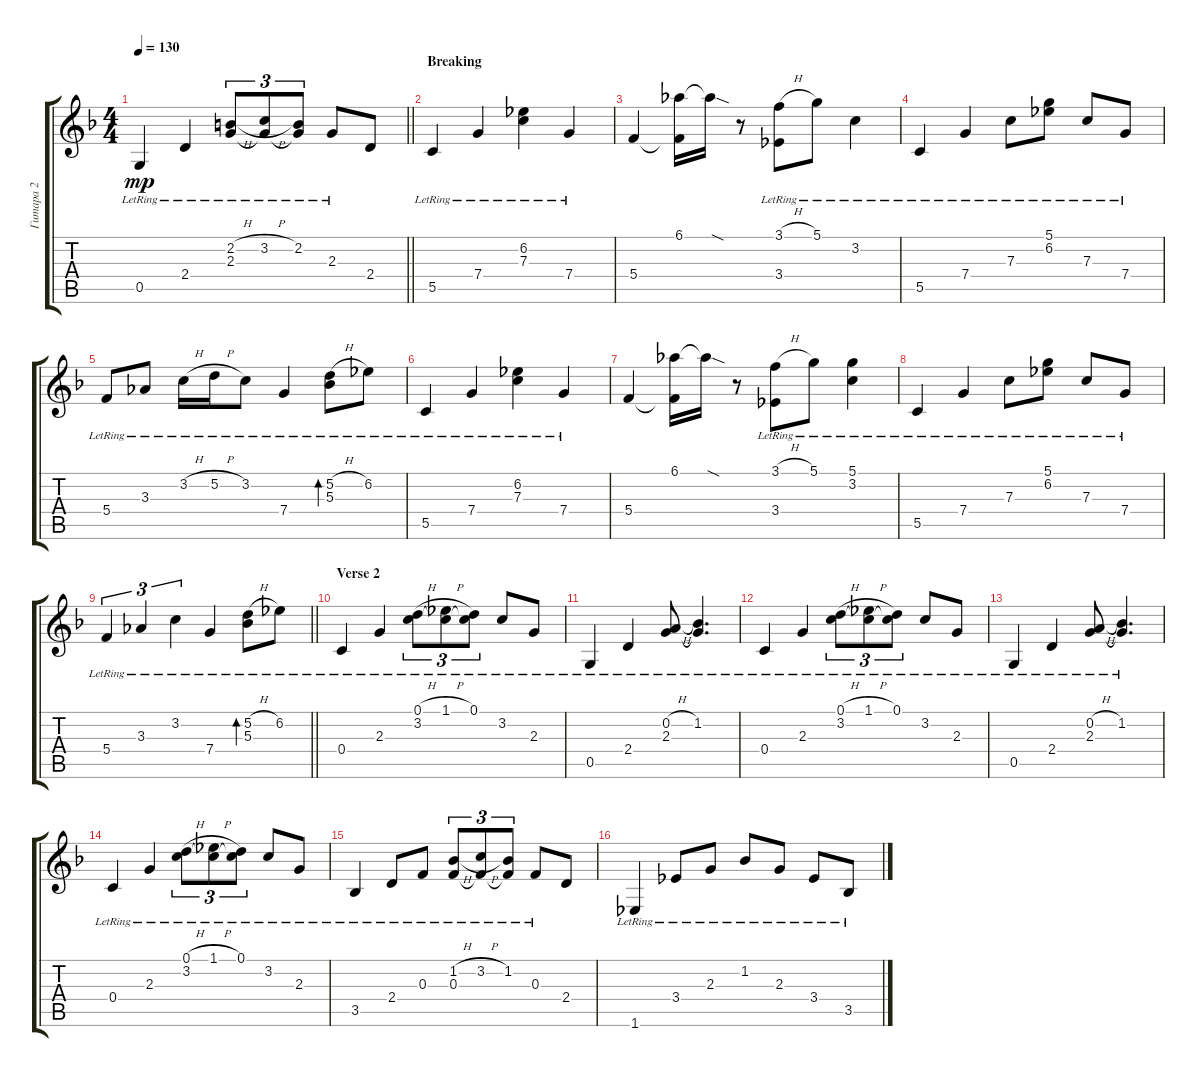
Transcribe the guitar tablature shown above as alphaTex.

\track ("Гитара 2" "Гитара 2") {instrument acousticguitarsteel}
\staff {score tabs}
\tuning (D4 A3 F3 C3 G2 D2) {hide}
\ts (4 4)
\tempo 130
\clef g2
\barLineRight lightlight
\ks dminor
0.5{lr}.4{dy mp} 2.4{lr}.4 (2.2{h lr} 2.3{lr}).8{tu (3 2)} (3.2{h lr} 2.3{t}).8{tu (3 2)} (2.2{lr} 2.3{t}).8{tu (3 2)} 2.3{lr}.8 2.4.8 |
\section ("" "Breaking")
5.5{lr}.4 7.4{lr}.4 (6.2{lr} 7.3{lr}).4 7.4{lr}.4 |
5.4.4 (6.1 5.4{t}).16 6.1{sod t}.16 r.8 (3.1{h lr} 3.4{lr}).8 5.1{lr}.8 3.2{lr}.4 |
5.5{lr}.4 7.4{lr}.4 7.3{lr}.8 (5.1{lr} 6.2{lr}).8 7.3{lr}.8 7.4{lr}.8 |
5.4{lr}.8 3.3{lr}.8 3.2{h lr}.16 5.2{h lr}.16 3.2{lr}.8 7.4{lr}.4 (5.2{h lr} 5.3{lr}).8{bd 60} 6.2{lr}.8 |
5.5{lr}.4 7.4{lr}.4 (6.2{lr} 7.3{lr}).4 7.4{lr}.4 |
5.4.4 (6.1 5.4{t}).16 6.1{sod t}.16 r.8 (3.1{h lr} 3.4{lr}).8 5.1{lr}.8 (5.1{lr} 3.2{lr}).4 |
5.5{lr}.4 7.4{lr}.4 7.3{lr}.8 (5.1{lr} 6.2{lr}).8 7.3{lr}.8 7.4{lr}.8 |
\barLineRight lightlight
5.4{lr}.4{tu (3 2)} 3.3{lr}.4{tu (3 2)} 3.2{lr}.4{tu (3 2)} 7.4{lr}.4 (5.2{h lr} 5.3{lr}).8{bd 60} 6.2{lr}.8 |
\section ("" "Verse 2")
0.4{lr}.4 2.3{lr}.4 (0.1{h lr} 3.2{lr}).8{tu (3 2)} (1.1{h lr} 3.2{t}).8{tu (3 2)} (0.1{lr} 3.2{t}).8{tu (3 2)} 3.2{lr}.8 2.3{lr}.8 |
0.5{lr}.4 2.4{lr}.4 (0.2{h lr} 2.3{lr}).8 (1.2{lr} 2.3{t}).4{d} |
0.4{lr}.4 2.3{lr}.4 (0.1{h lr} 3.2{lr}).8{tu (3 2)} (1.1{h lr} 3.2{t}).8{tu (3 2)} (0.1{lr} 3.2{t}).8{tu (3 2)} 3.2{lr}.8 2.3{lr}.8 |
0.5{lr}.4 2.4{lr}.4 (0.2{h lr} 2.3{lr}).8 (1.2{lr} 2.3{t}).4{d} |
0.4{lr}.4 2.3{lr}.4 (0.1{h lr} 3.2{lr}).8{tu (3 2)} (1.1{h lr} 3.2{t}).8{tu (3 2)} (0.1{lr} 3.2{t}).8{tu (3 2)} 3.2{lr}.8 2.3{lr}.8 |
3.5{lr}.4 2.4{lr}.8 0.3{lr}.8 (1.2{h lr} 0.3{lr}).8{tu (3 2)} (3.2{h lr} 0.3{t}).8{tu (3 2)} (1.2{lr} 0.3{t}).8{tu (3 2)} 0.3{lr}.8 2.4.8 |
1.6{lr}.4 3.4{lr}.8 2.3{lr}.8 1.2{lr}.8 2.3{lr}.8 3.4{lr}.8 3.5{lr}.8
